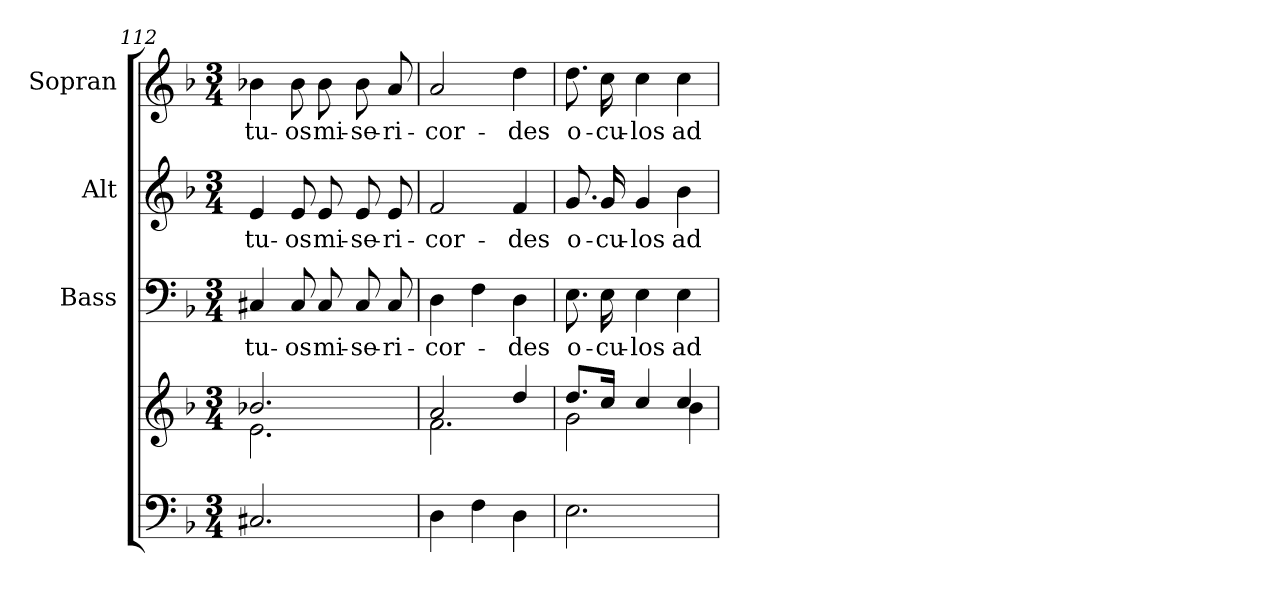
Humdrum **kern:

**kern	**kern	**kern	**text	**kern	**text	**kern	**text
*part4	*part4	*part3	*part3	*part2	*part2	*part1	*part1
*staff5	*staff4	*staff3	*staff3	*staff2	*staff2	*staff1	*staff1
*	*	*I"Bass	*	*I"Alt	*	*I"Sopran	*
*	*	*I'B.	*	*I'A.	*	*I'S.	*
*clefF4	*clefG2	*clefF4	*	*clefG2	*	*clefG2	*
*k[b-]	*k[b-]	*k[b-]	*	*k[b-]	*	*k[b-]	*
*F:	*F:	*F:	*	*F:	*	*F:	*
*M3/4	*M3/4	*M3/4	*	*M3/4	*	*M3/4	*
=112	=112	=112	=112	=112	=112	=112	=112
*	*^	*	*	*	*	*	*
!	!	!	!	!LO:LY:b	!	!LO:LY:b	!	!LO:LY:b
2.C#X/	2.b-X/	2.e\	4C#X/	tu-	4e/	tu-	4b-X\	tu-
!	!	!	!	!LO:LY:b	!	!LO:LY:b	!	!LO:LY:b
.	.	.	8C#/	-os	8e/	-os	8b-\	-os
!	!	!	!	!LO:LY:b	!	!LO:LY:b	!	!LO:LY:b
.	.	.	8C#/	mi-	8e/	mi-	8b-\	mi-
!	!	!	!	!LO:LY:b	!	!LO:LY:b	!	!LO:LY:b
.	.	.	8C#/	-se-	8e/	-se-	8b-\	-se-
!	!	!	!	!LO:LY:b	!	!LO:LY:b	!	!LO:LY:b
.	.	.	8C#/	-ri-	8e/	-ri-	8a/	-ri-
=113	=113	=113	=113	=113	=113	=113	=113	=113
!	!	!	!	!LO:LY:b	!	!LO:LY:b	!	!LO:LY:b
4D\	2a/	2.f\	4D\	-cor-	2f/	-cor-	2a/	-cor-
4F\	.	.	4F\	.	.	.	.	.
!	!	!	!	!LO:LY:b	!	!LO:LY:b	!	!LO:LY:b
4D\	4dd/	.	4D\	-des	4f/	-des	4dd\	-des
=114	=114	=114	=114	=114	=114	=114	=114	=114
!	!	!	!	!LO:LY:b	!	!LO:LY:b	!	!LO:LY:b
2.E\	8.dd/L	2g\	8.E\	o-	8.g/	o-	8.dd\	o-
!	!	!	!	!LO:LY:b	!	!LO:LY:b	!	!LO:LY:b
.	16cc/Jk	.	16E\	-cu-	16g/	-cu-	16cc\	-cu-
!	!	!	!	!LO:LY:b	!	!LO:LY:b	!	!LO:LY:b
.	4cc/	.	4E\	-los	4g/	-los	4cc\	-los
!	!	!	!	!LO:LY:b	!	!LO:LY:b	!	!LO:LY:b
.	4cc/	4b-\	4E\	ad	4b-\	ad	4cc\	ad
*	*v	*v	*	*	*	*	*	*
=	=	=	=	=	=	=	=
*-	*-	*-	*-	*-	*-	*-	*-
